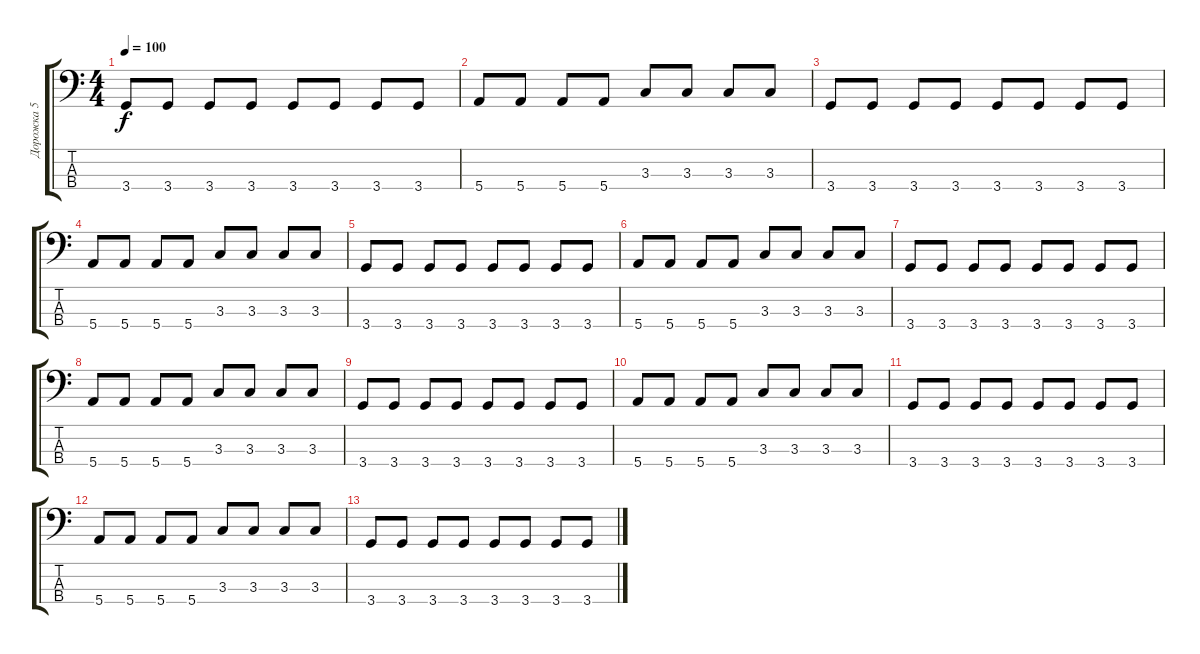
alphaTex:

\track ("Дорожка 5" "Дорожка 5") {instrument electricbassfinger}
\staff {score tabs}
\tuning (G2 D2 A1 E1) {hide}
\ts (4 4)
\tempo 100
\clef f4
\ks c
3.4.8{dy f} 3.4.8 3.4.8 3.4.8 3.4.8 3.4.8 3.4.8 3.4.8 |
5.4.8 5.4.8 5.4.8 5.4.8 3.3.8 3.3.8 3.3.8 3.3.8 |
3.4.8 3.4.8 3.4.8 3.4.8 3.4.8 3.4.8 3.4.8 3.4.8 |
5.4.8 5.4.8 5.4.8 5.4.8 3.3.8 3.3.8 3.3.8 3.3.8 |
3.4.8 3.4.8 3.4.8 3.4.8 3.4.8 3.4.8 3.4.8 3.4.8 |
5.4.8 5.4.8 5.4.8 5.4.8 3.3.8 3.3.8 3.3.8 3.3.8 |
3.4.8 3.4.8 3.4.8 3.4.8 3.4.8 3.4.8 3.4.8 3.4.8 |
5.4.8 5.4.8 5.4.8 5.4.8 3.3.8 3.3.8 3.3.8 3.3.8 |
3.4.8 3.4.8 3.4.8 3.4.8 3.4.8 3.4.8 3.4.8 3.4.8 |
5.4.8 5.4.8 5.4.8 5.4.8 3.3.8 3.3.8 3.3.8 3.3.8 |
3.4.8 3.4.8 3.4.8 3.4.8 3.4.8 3.4.8 3.4.8 3.4.8 |
5.4.8 5.4.8 5.4.8 5.4.8 3.3.8 3.3.8 3.3.8 3.3.8 |
3.4.8 3.4.8 3.4.8 3.4.8 3.4.8 3.4.8 3.4.8 3.4.8
